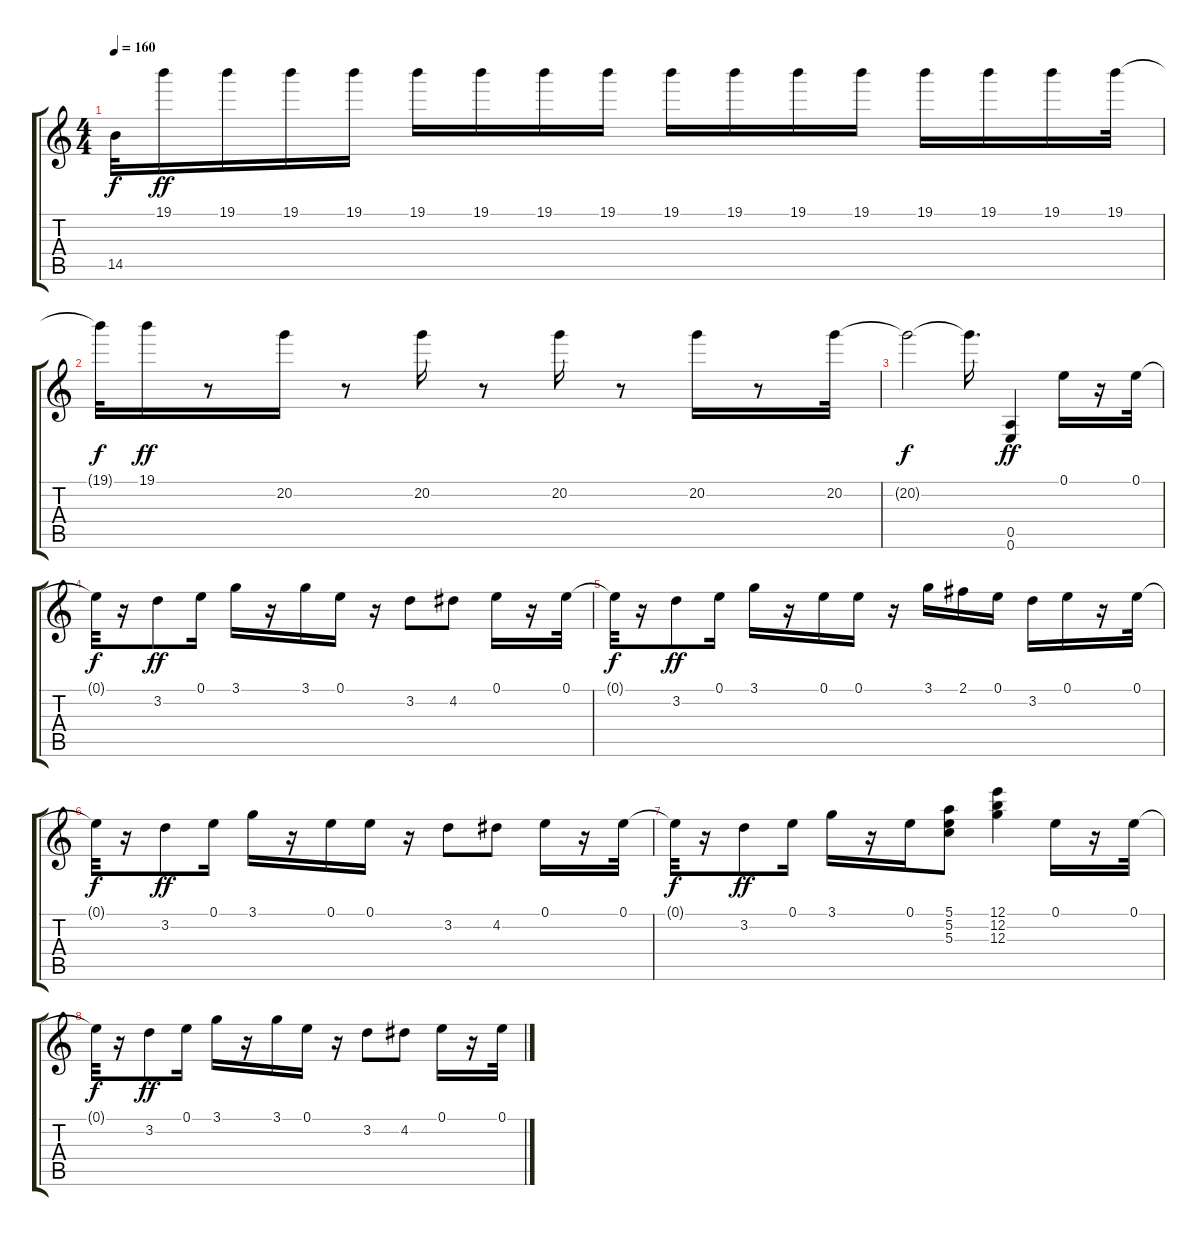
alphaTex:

\track "" {instrument distortionguitar}
\staff {score tabs}
\tuning (E4 B3 G3 D3 A2 E2) {hide}
\ts (4 4)
\tempo 160
\clef g2
\ks c
14.5{t}.32{dy f} 19.1.16{dy ff} 19.1.16 19.1.16 19.1.16 19.1.16 19.1.16 19.1.16 19.1.16 19.1.16 19.1.16 19.1.16 19.1.16 19.1.16 19.1.16 19.1.16 19.1.32 |
19.1{t}.32{dy f} 19.1.16{dy ff} r.8 20.2.16 r.8 20.2.16 r.8 20.2.16 r.8 20.2.16 r.8 20.2.32 |
20.2{t}.2{dy f} 20.2{t}.16{d} (0.5 0.6).4{dy ff} 0.1.16 r.16 0.1.32 |
0.1{t}.32{dy f} r.16 3.2.8{dy ff} 0.1.16 3.1.16 r.16 3.1.16 0.1.16 r.16 3.2.8 4.2.8 0.1.16 r.16 0.1.32 |
0.1{t}.32{dy f} r.16 3.2.8{dy ff} 0.1.16 3.1.16 r.16 0.1.16 0.1.16 r.16 3.1.16 2.1.16 0.1.16 3.2.16 0.1.16 r.16 0.1.32 |
0.1{t}.32{dy f} r.16 3.2.8{dy ff} 0.1.16 3.1.16 r.16 0.1.16 0.1.16 r.16 3.2.8 4.2.8 0.1.16 r.16 0.1.32 |
0.1{t}.32{dy f} r.16 3.2.8{dy ff} 0.1.16 3.1.16 r.16 0.1.16 (5.1 5.2 5.3).8 (12.1 12.2 12.3).4 0.1.16 r.16 0.1.32 |
0.1{t}.32{dy f} r.16 3.2.8{dy ff} 0.1.16 3.1.16 r.16 3.1.16 0.1.16 r.16 3.2.8 4.2.8 0.1.16 r.16 0.1.32
